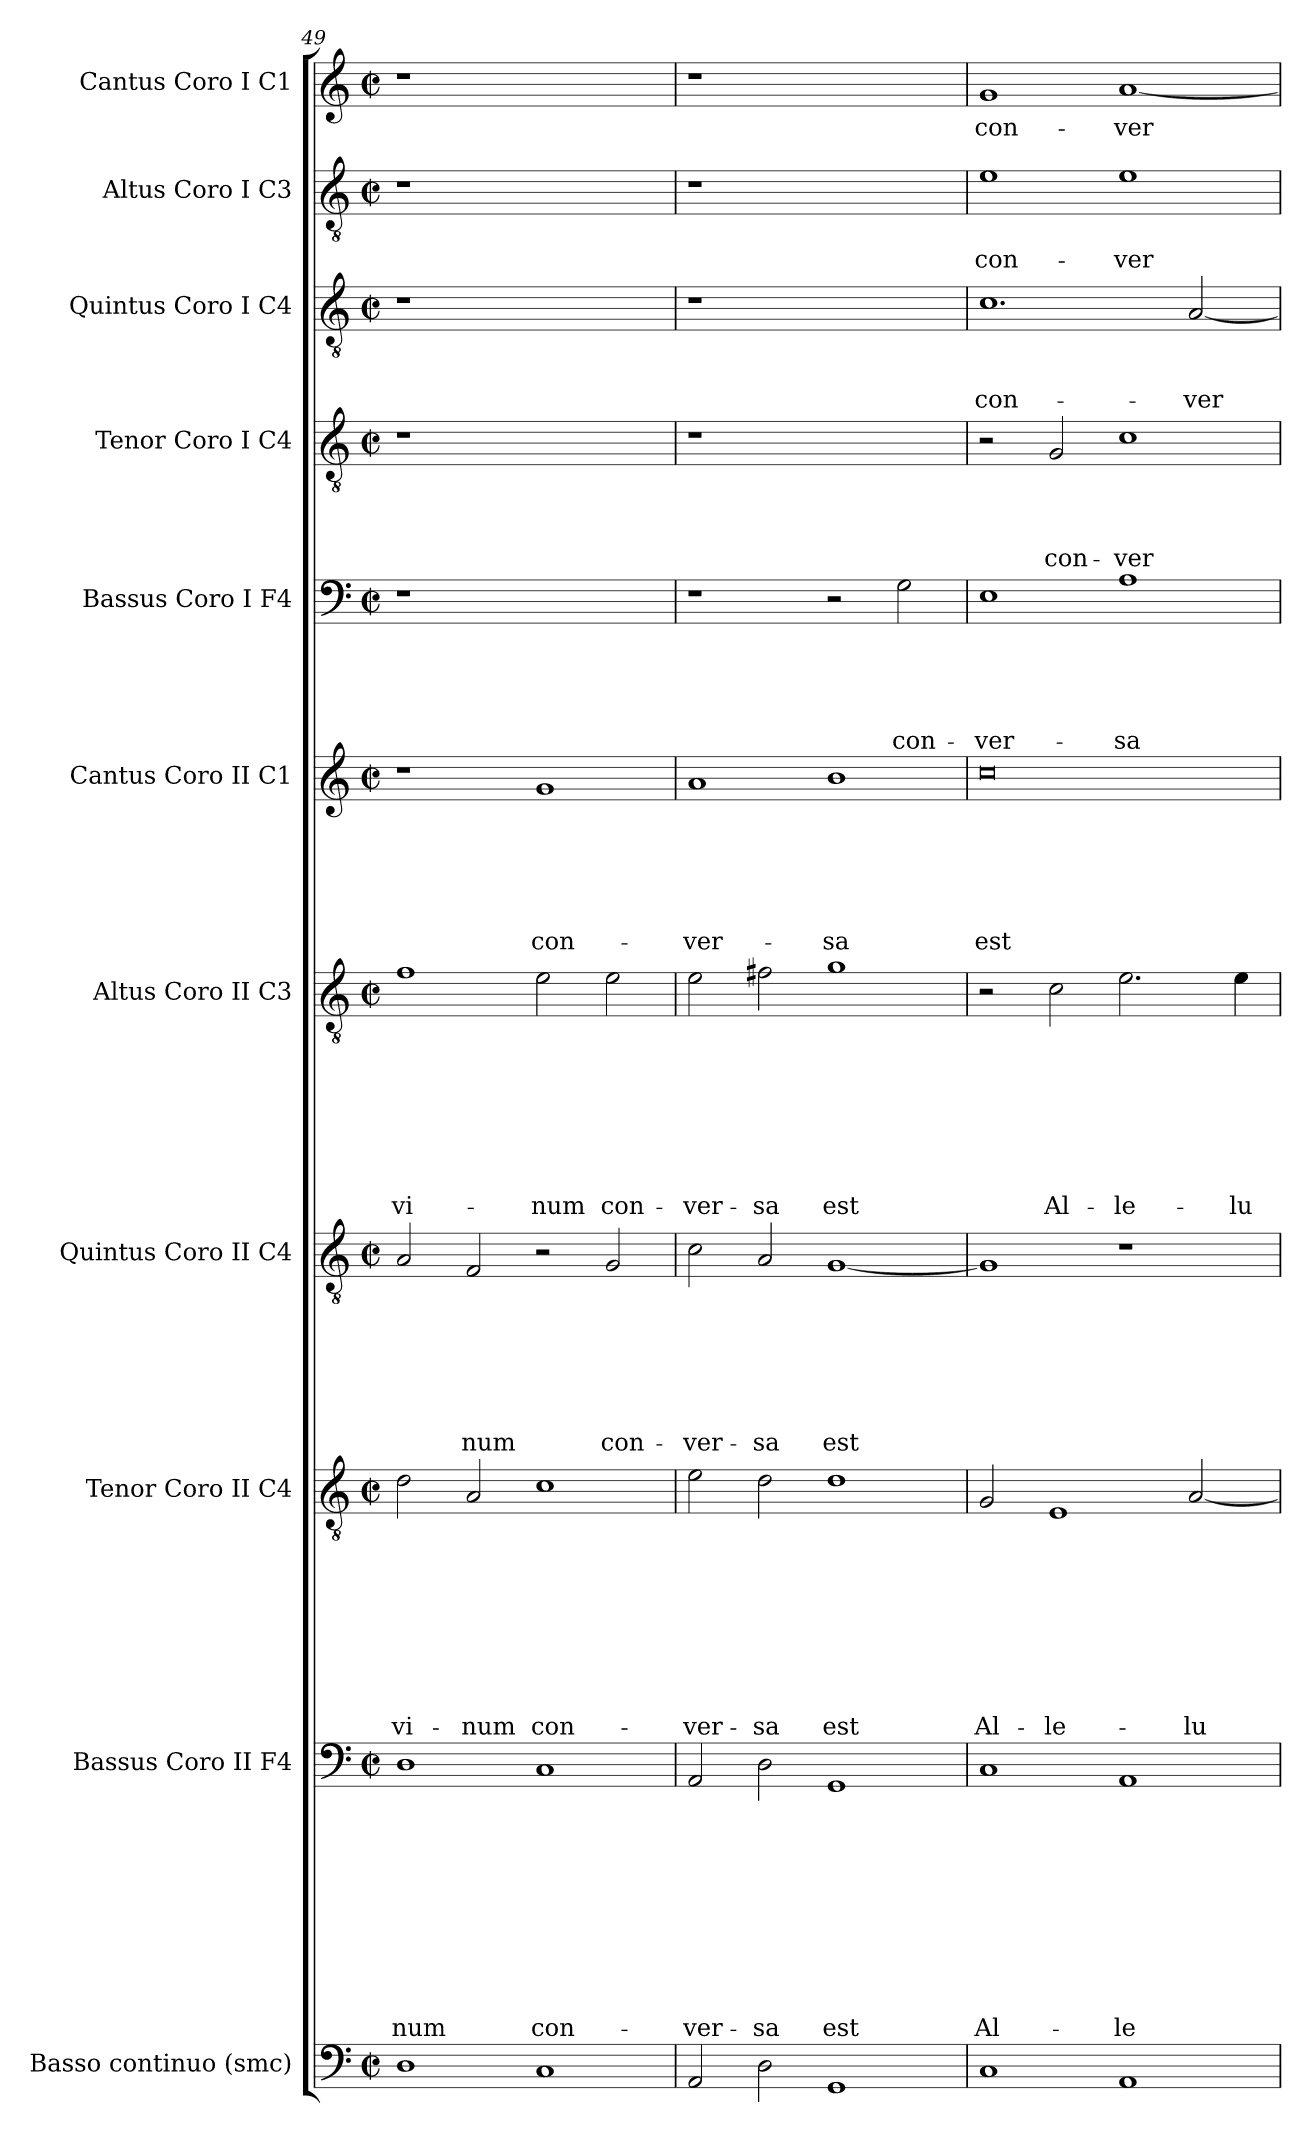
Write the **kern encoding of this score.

**kern	**kern	**text	**text	**text	**text	**text	**text	**text	**text	**text	**text	**kern	**text	**text	**text	**text	**text	**text	**text	**text	**text	**kern	**text	**text	**text	**text	**text	**text	**text	**kern	**text	**text	**text	**text	**text	**text	**text	**text	**kern	**text	**text	**text	**text	**text	**text	**kern	**text	**text	**text	**text	**text	**kern	**text	**text	**text	**text	**kern	**text	**text	**text	**kern	**text	**text	**kern	**text
*part11	*part10	*part10	*part10	*part10	*part10	*part10	*part10	*part10	*part10	*part10	*part10	*part9	*part9	*part9	*part9	*part9	*part9	*part9	*part9	*part9	*part9	*part8	*part8	*part8	*part8	*part8	*part8	*part8	*part8	*part7	*part7	*part7	*part7	*part7	*part7	*part7	*part7	*part7	*part6	*part6	*part6	*part6	*part6	*part6	*part6	*part5	*part5	*part5	*part5	*part5	*part5	*part4	*part4	*part4	*part4	*part4	*part3	*part3	*part3	*part3	*part2	*part2	*part2	*part1	*part1
*staff11	*staff10	*staff10	*staff10	*staff10	*staff10	*staff10	*staff10	*staff10	*staff10	*staff10	*staff10	*staff9	*staff9	*staff9	*staff9	*staff9	*staff9	*staff9	*staff9	*staff9	*staff9	*staff8	*staff8	*staff8	*staff8	*staff8	*staff8	*staff8	*staff8	*staff7	*staff7	*staff7	*staff7	*staff7	*staff7	*staff7	*staff7	*staff7	*staff6	*staff6	*staff6	*staff6	*staff6	*staff6	*staff6	*staff5	*staff5	*staff5	*staff5	*staff5	*staff5	*staff4	*staff4	*staff4	*staff4	*staff4	*staff3	*staff3	*staff3	*staff3	*staff2	*staff2	*staff2	*staff1	*staff1
*I"Basso continuo (smc)	*I"Bassus  Coro II F4	*	*	*	*	*	*	*	*	*	*	*I"Tenor Coro II C4	*	*	*	*	*	*	*	*	*	*I"Quintus  Coro II C4	*	*	*	*	*	*	*	*I"Altus  Coro II C3	*	*	*	*	*	*	*	*	*I"Cantus  Coro II C1	*	*	*	*	*	*	*I"Bassus  Coro I F4	*	*	*	*	*	*I"Tenor  Coro I C4	*	*	*	*	*I"Quintus Coro I C4	*	*	*	*I"Altus Coro I C3	*	*	*I"Cantus  Coro I C1	*
*I'bc	*I'B2	*	*	*	*	*	*	*	*	*	*	*I'T2	*	*	*	*	*	*	*	*	*	*	*	*	*	*	*	*	*	*I'A2	*	*	*	*	*	*	*	*	*I'C2	*	*	*	*	*	*	*I'B1	*	*	*	*	*	*I'T1	*	*	*	*	*	*	*	*	*I'A1	*	*	*I'C1	*
*clefF4	*clefF4	*	*	*	*	*	*	*	*	*	*	*clefGv2	*	*	*	*	*	*	*	*	*	*clefGv2	*	*	*	*	*	*	*	*clefGv2	*	*	*	*	*	*	*	*	*clefG2	*	*	*	*	*	*	*clefF4	*	*	*	*	*	*clefGv2	*	*	*	*	*clefGv2	*	*	*	*clefGv2	*	*	*clefG2	*
*k[]	*k[]	*	*	*	*	*	*	*	*	*	*	*k[]	*	*	*	*	*	*	*	*	*	*k[]	*	*	*	*	*	*	*	*k[]	*	*	*	*	*	*	*	*	*k[]	*	*	*	*	*	*	*k[]	*	*	*	*	*	*k[]	*	*	*	*	*k[]	*	*	*	*k[]	*	*	*k[]	*
*C:	*C:	*	*	*	*	*	*	*	*	*	*	*C:	*	*	*	*	*	*	*	*	*	*C:	*	*	*	*	*	*	*	*C:	*	*	*	*	*	*	*	*	*C:	*	*	*	*	*	*	*C:	*	*	*	*	*	*C:	*	*	*	*	*C:	*	*	*	*C:	*	*	*C:	*
*M2/2	*M2/2	*	*	*	*	*	*	*	*	*	*	*M2/2	*	*	*	*	*	*	*	*	*	*M2/2	*	*	*	*	*	*	*	*M2/2	*	*	*	*	*	*	*	*	*M2/2	*	*	*	*	*	*	*M2/2	*	*	*	*	*	*M2/2	*	*	*	*	*M2/2	*	*	*	*M2/2	*	*	*M2/2	*
*met(c|)	*met(c|)	*	*	*	*	*	*	*	*	*	*	*met(c|)	*	*	*	*	*	*	*	*	*	*met(c|)	*	*	*	*	*	*	*	*met(c|)	*	*	*	*	*	*	*	*	*met(c|)	*	*	*	*	*	*	*met(c|)	*	*	*	*	*	*met(c|)	*	*	*	*	*met(c|)	*	*	*	*met(c|)	*	*	*met(c|)	*
=49	=49	=49	=49	=49	=49	=49	=49	=49	=49	=49	=49	=49	=49	=49	=49	=49	=49	=49	=49	=49	=49	=49	=49	=49	=49	=49	=49	=49	=49	=49	=49	=49	=49	=49	=49	=49	=49	=49	=49	=49	=49	=49	=49	=49	=49	=49	=49	=49	=49	=49	=49	=49	=49	=49	=49	=49	=49	=49	=49	=49	=49	=49	=49	=49	=49
!	!	!	!	!	!	!	!	!	!	!	!LO:LY:b	!	!	!	!	!	!	!	!	!	!LO:LY:b	!	!	!	!	!	!	!	!	!	!	!	!	!	!	!	!	!LO:LY:b	!	!	!	!	!	!	!	!	!	!	!	!	!	!	!	!	!	!	!	!	!	!	!	!	!	!	!
1D	1D	.	.	.	.	.	.	.	.	.	-num	2d\	.	.	.	.	.	.	.	.	vi-	2A/	.	.	.	.	.	.	.	1f	.	.	.	.	.	.	.	vi-	1r	.	.	.	.	.	.	1r	.	.	.	.	.	1r	.	.	.	.	1r	.	.	.	1r	.	.	1r	.
!	!	!	!	!	!	!	!	!	!	!	!	!	!	!	!	!	!	!	!	!	!LO:LY:b	!	!	!	!	!	!	!	!LO:LY:b	!	!	!	!	!	!	!	!	!	!	!	!	!	!	!	!	!	!	!	!	!	!	!	!	!	!	!	!	!	!	!	!	!	!	!	!
.	.	.	.	.	.	.	.	.	.	.	.	2A/	.	.	.	.	.	.	.	.	-num	2F/	.	.	.	.	.	.	-num	.	.	.	.	.	.	.	.	.	.	.	.	.	.	.	.	.	.	.	.	.	.	.	.	.	.	.	.	.	.	.	.	.	.	.	.
!	!	!	!	!	!	!	!	!	!	!	!LO:LY:b	!	!	!	!	!	!	!	!	!	!LO:LY:b	!	!	!	!	!	!	!	!	!	!	!	!	!	!	!	!	!LO:LY:b	!	!	!	!	!	!	!LO:LY:b	!	!	!	!	!	!	!	!	!	!	!	!	!	!	!	!	!	!	!	!
1C	1C	.	.	.	.	.	.	.	.	.	con-	1c	.	.	.	.	.	.	.	.	con-	2r	.	.	.	.	.	.	.	2e\	.	.	.	.	.	.	.	-num	1g	.	.	.	.	.	con-	1ryy	.	.	.	.	.	1ryy	.	.	.	.	1ryy	.	.	.	1ryy	.	.	1ryy	.
!	!	!	!	!	!	!	!	!	!	!	!	!	!	!	!	!	!	!	!	!	!	!	!	!	!	!	!	!	!LO:LY:b	!	!	!	!	!	!	!	!	!LO:LY:b	!	!	!	!	!	!	!	!	!	!	!	!	!	!	!	!	!	!	!	!	!	!	!	!	!	!	!
.	.	.	.	.	.	.	.	.	.	.	.	.	.	.	.	.	.	.	.	.	.	2G/	.	.	.	.	.	.	con-	2e\	.	.	.	.	.	.	.	con-	.	.	.	.	.	.	.	.	.	.	.	.	.	.	.	.	.	.	.	.	.	.	.	.	.	.	.
!!LO:PB:g=z
=50	=50	=50	=50	=50	=50	=50	=50	=50	=50	=50	=50	=50	=50	=50	=50	=50	=50	=50	=50	=50	=50	=50	=50	=50	=50	=50	=50	=50	=50	=50	=50	=50	=50	=50	=50	=50	=50	=50	=50	=50	=50	=50	=50	=50	=50	=50	=50	=50	=50	=50	=50	=50	=50	=50	=50	=50	=50	=50	=50	=50	=50	=50	=50	=50	=50
!	!	!	!	!	!	!	!	!	!	!	!LO:LY:b	!	!	!	!	!	!	!	!	!	!LO:LY:b	!	!	!	!	!	!	!	!LO:LY:b	!	!	!	!	!	!	!	!	!LO:LY:b	!	!	!	!	!	!	!LO:LY:b	!	!	!	!	!	!	!	!	!	!	!	!	!	!	!	!	!	!	!	!
2AA/	2AA/	.	.	.	.	.	.	.	.	.	-ver-	2e\	.	.	.	.	.	.	.	.	-ver-	2c\	.	.	.	.	.	.	-ver-	2e\	.	.	.	.	.	.	.	-ver-	1a	.	.	.	.	.	-ver-	1r	.	.	.	.	.	1r	.	.	.	.	1r	.	.	.	1r	.	.	1r	.
!	!	!	!	!	!	!	!	!	!	!	!LO:LY:b	!	!	!	!	!	!	!	!	!	!LO:LY:b	!	!	!	!	!	!	!	!LO:LY:b	!	!	!	!	!	!	!	!	!LO:LY:b	!	!	!	!	!	!	!	!	!	!	!	!	!	!	!	!	!	!	!	!	!	!	!	!	!	!	!
2D\	2D\	.	.	.	.	.	.	.	.	.	-sa	2d\	.	.	.	.	.	.	.	.	-sa	2A/	.	.	.	.	.	.	-sa	2f#X\	.	.	.	.	.	.	.	-sa	.	.	.	.	.	.	.	.	.	.	.	.	.	.	.	.	.	.	.	.	.	.	.	.	.	.	.
!	!	!	!	!	!	!	!	!	!	!	!LO:LY:b	!	!	!	!	!	!	!	!	!	!LO:LY:b	!	!	!	!	!	!	!	!LO:LY:b	!	!	!	!	!	!	!	!	!LO:LY:b	!	!	!	!	!	!	!LO:LY:b	!	!	!	!	!	!	!	!	!	!	!	!	!	!	!	!	!	!	!	!
1GG	1GG	.	.	.	.	.	.	.	.	.	est	1d	.	.	.	.	.	.	.	.	est	[1G	.	.	.	.	.	.	est	1g	.	.	.	.	.	.	.	est	1b	.	.	.	.	.	-sa	2r	.	.	.	.	.	1ryy	.	.	.	.	1ryy	.	.	.	1ryy	.	.	1ryy	.
!	!	!	!	!	!	!	!	!	!	!	!	!	!	!	!	!	!	!	!	!	!	!	!	!	!	!	!	!	!	!	!	!	!	!	!	!	!	!	!	!	!	!	!	!	!	!	!	!	!	!	!LO:LY:b	!	!	!	!	!	!	!	!	!	!	!	!	!	!
.	.	.	.	.	.	.	.	.	.	.	.	.	.	.	.	.	.	.	.	.	.	.	.	.	.	.	.	.	.	.	.	.	.	.	.	.	.	.	.	.	.	.	.	.	.	2G\	.	.	.	.	con-	.	.	.	.	.	.	.	.	.	.	.	.	.	.
=51	=51	=51	=51	=51	=51	=51	=51	=51	=51	=51	=51	=51	=51	=51	=51	=51	=51	=51	=51	=51	=51	=51	=51	=51	=51	=51	=51	=51	=51	=51	=51	=51	=51	=51	=51	=51	=51	=51	=51	=51	=51	=51	=51	=51	=51	=51	=51	=51	=51	=51	=51	=51	=51	=51	=51	=51	=51	=51	=51	=51	=51	=51	=51	=51	=51
!	!	!	!	!	!	!	!	!	!	!	!LO:LY:b	!	!	!	!	!	!	!	!	!	!LO:LY:b	!	!	!	!	!	!	!	!	!	!	!	!	!	!	!	!	!	!	!	!	!	!	!	!LO:LY:b	!	!	!	!	!	!LO:LY:b	!	!	!	!	!	!	!	!	!LO:LY:b	!	!	!LO:LY:b	!	!LO:LY:b
1C	1C	.	.	.	.	.	.	.	.	.	Al-	2G/	.	.	.	.	.	.	.	.	Al-	1G]	.	.	.	.	.	.	.	2r	.	.	.	.	.	.	.	.	0cc	.	.	.	.	.	est	1E	.	.	.	.	-ver-	2r	.	.	.	.	1.c	.	.	con-	1e	.	con-	1g	con-
!	!	!	!	!	!	!	!	!	!	!	!	!	!	!	!	!	!	!	!	!	!LO:LY:b	!	!	!	!	!	!	!	!	!	!	!	!	!	!	!	!	!LO:LY:b	!	!	!	!	!	!	!	!	!	!	!	!	!	!	!	!	!	!LO:LY:b	!	!	!	!	!	!	!	!	!
.	.	.	.	.	.	.	.	.	.	.	.	1E	.	.	.	.	.	.	.	.	-le-	.	.	.	.	.	.	.	.	2c\	.	.	.	.	.	.	.	Al-	.	.	.	.	.	.	.	.	.	.	.	.	.	2G/	.	.	.	con-	.	.	.	.	.	.	.	.	.
!	!	!	!	!	!	!	!	!	!	!	!LO:LY:b	!	!	!	!	!	!	!	!	!	!	!	!	!	!	!	!	!	!	!	!	!	!	!	!	!	!	!LO:LY:b	!	!	!	!	!	!	!	!	!	!	!	!	!LO:LY:b	!	!	!	!	!LO:LY:b	!	!	!	!	!	!	!LO:LY:b	!	!LO:LY:b
1AA	1AA	.	.	.	.	.	.	.	.	.	-le-	.	.	.	.	.	.	.	.	.	.	1r	.	.	.	.	.	.	.	2.e\	.	.	.	.	.	.	.	-le-	.	.	.	.	.	.	.	1A	.	.	.	.	-sa	1c	.	.	.	-ver-	.	.	.	.	1e	.	-ver-	[1a	-ver-
!	!	!	!	!	!	!	!	!	!	!	!	!	!	!	!	!	!	!	!	!	!LO:LY:b	!	!	!	!	!	!	!	!	!	!	!	!	!	!	!	!	!	!	!	!	!	!	!	!	!	!	!	!	!	!	!	!	!	!	!	!	!	!	!LO:LY:b	!	!	!	!	!
.	.	.	.	.	.	.	.	.	.	.	.	[2A/	.	.	.	.	.	.	.	.	-lu-	.	.	.	.	.	.	.	.	.	.	.	.	.	.	.	.	.	.	.	.	.	.	.	.	.	.	.	.	.	.	.	.	.	.	.	[2A/	.	.	-ver-	.	.	.	.	.
!	!	!	!	!	!	!	!	!	!	!	!	!	!	!	!	!	!	!	!	!	!	!	!	!	!	!	!	!	!	!	!	!	!	!	!	!	!	!LO:LY:b	!	!	!	!	!	!	!	!	!	!	!	!	!	!	!	!	!	!	!	!	!	!	!	!	!	!	!
.	.	.	.	.	.	.	.	.	.	.	.	.	.	.	.	.	.	.	.	.	.	.	.	.	.	.	.	.	.	4e\	.	.	.	.	.	.	.	-lu-	.	.	.	.	.	.	.	.	.	.	.	.	.	.	.	.	.	.	.	.	.	.	.	.	.	.	.
=	=	=	=	=	=	=	=	=	=	=	=	=	=	=	=	=	=	=	=	=	=	=	=	=	=	=	=	=	=	=	=	=	=	=	=	=	=	=	=	=	=	=	=	=	=	=	=	=	=	=	=	=	=	=	=	=	=	=	=	=	=	=	=	=	=
*-	*-	*-	*-	*-	*-	*-	*-	*-	*-	*-	*-	*-	*-	*-	*-	*-	*-	*-	*-	*-	*-	*-	*-	*-	*-	*-	*-	*-	*-	*-	*-	*-	*-	*-	*-	*-	*-	*-	*-	*-	*-	*-	*-	*-	*-	*-	*-	*-	*-	*-	*-	*-	*-	*-	*-	*-	*-	*-	*-	*-	*-	*-	*-	*-	*-
